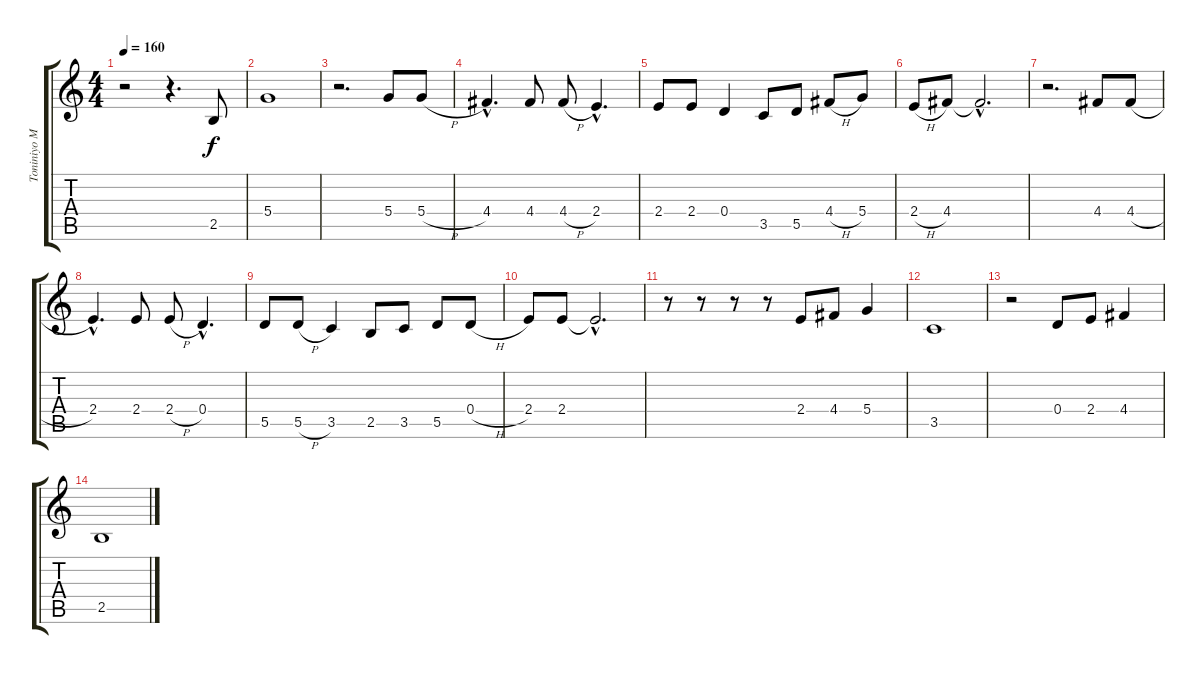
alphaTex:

\track ("Toniniyo Melodi" "Toniniyo M") {instrument acousticguitarnylon}
\staff {score tabs}
\tuning (E4 B3 G3 D3 A2 E2) {hide}
\ts (4 4)
\tempo 160
\clef g2
\ks c
r.2{dy f} r.4{d} 2.5.8 |
5.4.1 |
r.2{d} 5.4.8 5.4{h}.8 |
4.4{hac}.4{d} 4.4.8 4.4{h}.8 2.4{hac}.4{d} |
2.4.8 2.4.8 0.4.4 3.5.8 5.5.8 4.4{h}.8 5.4.8 |
2.4{h}.8 4.4.8 4.4{hac t}.2{d} |
r.2{d} 4.4.8 4.4{h}.8 |
2.4{hac}.4{d} 2.4.8 2.4{h}.8 0.4{hac}.4{d} |
5.5.8 5.5{h}.8 3.5.4 2.5.8 3.5.8 5.5.8 0.4{h}.8 |
2.4.8 2.4.8 2.4{hac t}.2{d} |
r.8 r.8 r.8 r.8 2.4.8 4.4.8 5.4.4 |
3.5.1 |
r.2 0.4.8 2.4.8 4.4.4 |
2.5.1
